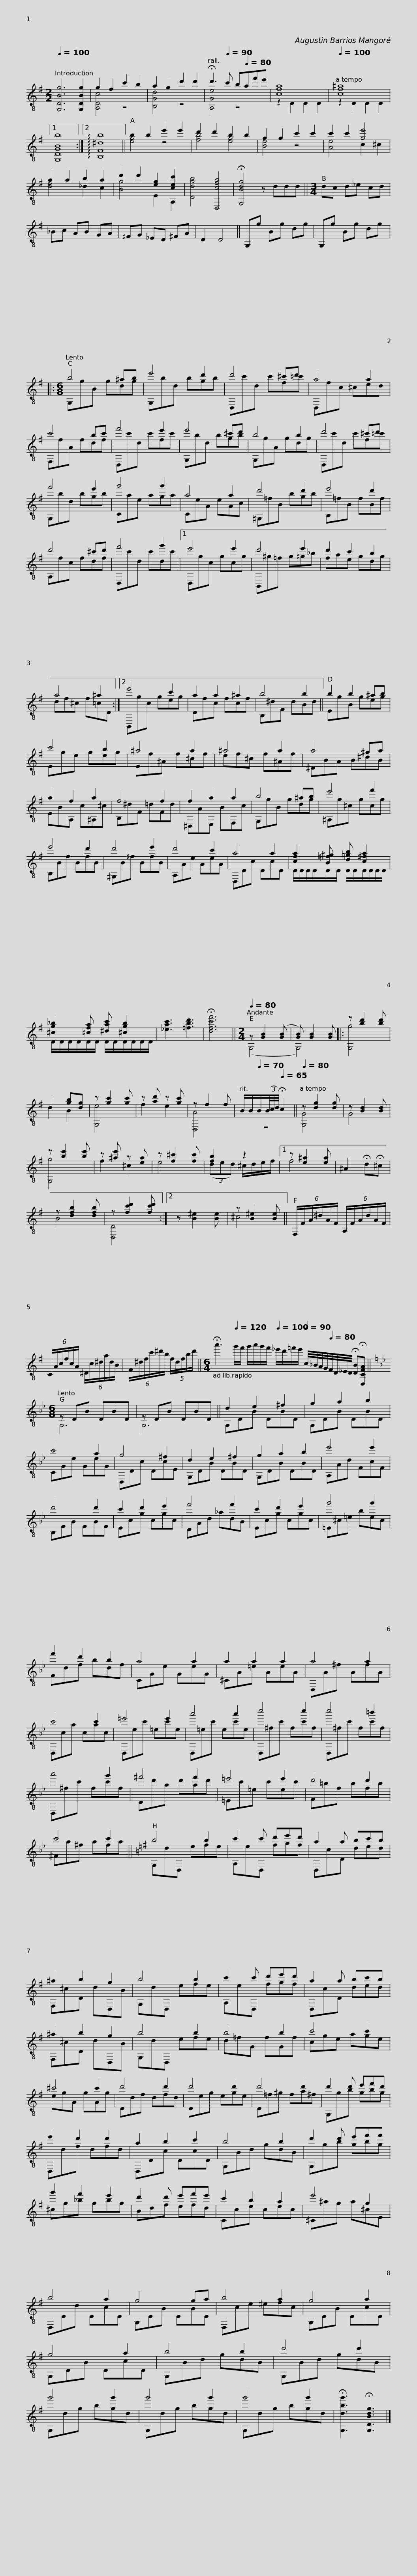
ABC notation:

X:1
%%score ( 1 2 )
L:1/8
Q:1/4=100
M:2/2
I:linebreak $
K:G
V:1 treble-8
V:2 treble-8
V:1
 [G,DBg]6 [G,DBg]2 | g2 f2 c'2 b2 | a2 g2 d'2 d'2 | !fermata!d'3[Q:1/4=90] c' b[Q:1/4=80]af'e' |$ [cfa]8 | %5
[Q:1/4=100] [cf^a]8 |1 [G,DGBb]8 :|2 !arpeggio![B,F^db]8 ||$ b2 b2 e'2 e'2 | d'2 d'2 b2 b2 | %10
 g2 g2 c'2 c'2 | c'2 c'2 [ge']4 |$ a2 a2 b2 a2 | d'2 d'2 [eg]2 [cec']2 | [Ddgb]4 [D,cfa]4 | %15
 !fermata![G,Bdg]4 z ddd ||$[M:3/4] dc d_e cd | _Bc AB GA | =FG _ED ^FA | D2 D4 ||$ %20
 G,g Bg dg | G,g Bg dg |:[M:6/8] b4 ^ab |$ e'4 d'2 | d'4 ^c'd' | %25
 a4 a2 |$ c'4 bc' | f'4 e'2 | e'4 ^c'd' |$ b4 b2 | %30
 d'4 ^c'd' | f'4 e'2 |$ g'4 g'2 | a4 a2 | d'4 d'2 |$ %35
 e'4 d'2 | d'4 ^c'd' | f'4 g'2 |1$ e'4 e'2 | d'4 e'2 | %40
 d'2 c'2 b2 |$ a4 ^a2 :|2$ e'4 c'2 | a2 a2 ^a2 | b4 b2 ||$ %45
 b2 b2 ^ab | c'4 b2 |$ ^a4 a2 | ^a4 a2 | a4 ^ga |$ %50
 a2 f2 a2 | f4 f2 | f2 a2 a2 |$ b4 ^ab | e'4 f'2 | %55
 e'4 d'2 |$ d'4 e'2 | d'4 c'2 | a4 a2 |$ [cfa]2 [B=f^g] [d=gb] [c^fa]2 | %60
 [^cg_b]2 [=cfa] [^dac'] [^cgb]2 |$ [_eac']3 [=fbd']3 | !fermata![dfc'f']6 ||$[M:2/4][Q:1/4=80] z [GB]2 ([GB] | [GB]) [GB]2 [GB] |:$ %65
 z [bd']2 [bd'] | d2 [gb][dg] | z [gc']2 [gc'] |$ z [ad'] z [gc'] | z f2 f | %70
 B/[Q:1/4=75]B/[Q:1/4=70]B/(3(B/4c/4d/4)[Q:1/4=65] !fermata!c2 ||$[Q:1/4=80] z [dg]2 [dg] | z [Bd]2 [Bd] | z [be']2 [be'] |$ z [^ae'] z [ea] | %75
 z [f^c']2 [fc'] | [fb]2 z2 |1 z [e^a]2 [ea] |$ ^A2 !fermata!d!fermata!^c | z [dfb]2 [dfb] | %80
 z [fc'd']2 [fc'd'] :|2 z [B^e]2 [Be] | z [B^e]2 [Be] || (6:4:6F,/F/A/^d/A/F/ (6:4:6A,/F/A/d/A/F/ | (6:4:6C/A/c/f/c/A/ (6:4:6^D/c/^d/a/d/B/ | %85
 (6:4:6F/^d/f/c'/^d'/b/ (5:4:5f/d/f/b/d'/ ||$[M:6/4] !fermata!a'3[Q:1/4=120] g'/f'/ g'/a'/g'/f'/[Q:1/4=100] _e'/d'/=f'/e'/[Q:1/4=90] c/4_B/4A/4G/4[Q:1/4=80]F/4D/4_E/4D/4 !fermata![DB]!fermata![D,CFA] ||$[K:Bb][M:6/8] z DB DBD | z DB DBD || d2 e2 ^f2 |$ %90
 g2 a2 b2 | c'4 a2 | g4 ^f2 |$ d2 e2 ^f2 | g2 a2 b2 | %95
 e'4 e'2 |$ d'4 d'2 | c'2 d'2 e'2 | f'4 f'2 |$ c'2 d'2 e'2 | %100
 g'4 g'2 | f'2 d'2 b2 |$ a4 a2 | a2 a2 a2 | a4 a2 |$ %105
 c'4 c'2 | =e'4 e'2 | a'4 a'2 |$ c''4 c''2 | c''4 =b'2 | %110
 a'4 g'2 |$ ^f'4 f'2 | =e'4 e'2 | d'4 d'2 |$ c'4 c'2 || %115
[K:G] b4 b2 | c'2 c' d'e'd' |$ a2 a bc'b | ^a2 b2 g2 | b4 b2 |$ %120
 c'2 c' d'e'd' | a2 a bc'b | ^a2 b2 g2 |$ b4 b2 | b4 b2 | %125
 c'4 c'2 |$ ^c'4 c'2 | d'4 d'2 | d'4 d'2 |$ d'4 d'2 | %130
 d'2 d' e'f'd' | e'2 d'2 d'2 |$ a2 b2 c'2 | b4 b2 | d'2 d' e'f'f' |$ %135
 g'2 f'2 e'2 | d'2 d' e'f'e' | c'2 b2 a2 |$ e'4 g2 | b4 a2 | %140
 g4 ga |$ b4 a2 | g4 a2 | g4 a2 |$ b4 b2 | %145
 d'4 d'2 | g'4 g'2 |$ g'4 g'2 | g'4 g'2 | !fermata![G,dbg']3 !fermata![G,DBdg]3 |] %150
V:2
 x8 | [A,Dc]4 z4 | [B,Gd]4 z4 | [A,Ge]4 z4 |$ z2 D2 D2 D2 | %5
 z2 D2 D2 D2 |1 x8 :|2 x8 ||$ [eg]4 z4 | [fb]4 [eg]4 | %10
 [Be]4 z4 | [Ae]4 c2 ^c2 |$ [df]4 _d2 c2 | [Bg]4 E2 A,2 | x8 | %15
 x8 ||$[M:3/4] x6 | x6 | x6 | x6 ||$ %20
 x6 | x6 |:[M:6/8] G,gB gdg |$ G,bd bgb | D,c'd c'f=c' | %25
 D,fc ^ced |$ F,fA fdf | D,c'd c'fc' | G,bd bgb |$ G,gA gdg | %30
 D,c'd c'f=c' | G,bd bgb |$ Cae aga | CeA eAc | ^G,=fB bgb |$ %35
 B,=fB fBf | A,fc fdf | D,c'd c'dc' |1$ D,gc gcg | B,,^g=f g=g_b | %40
 fae gdg |$ df^c f=cD :|2$ B,,gc geg | Dfc fcf | B,^dF dBd ||$ %45
 EgB geg | Ege geg |$ Ef^A f^cf | ef^c f^Af | ^DBA B^dB |$ %50
 EBA, c^A,^c | B,^dF =dFd | ^D,AE, BF,c |$ G,gB gdg | ^A,g^c gcg | %55
 B,Bf BfB |$ ^G,B=f BfB | A,Ae AeA | D,Dc DcD |$ D/D/D/D/D/D/ D/D/D/D/D/D/ | %60
 D/D/D/D/D/D/ D/D/D/D/D/D/ |$ x6 | x6 ||$[M:2/4] (G,4 | G,4) |:$ %65
 [G,g]4 | d2 B2 | [G,e]4 |$ f2 e2 | [D,A]4 | %70
 z4 ||$ [G,G]4 | G4 | [G,g]4 |$ f2 ^c2 | %75
 e4 | (3(ded) ^c/d/e/f/ |1 f4 |$ x4 | B4 | %80
 [D,D]4 :|2 x4 | ^c4 || x4 | x4 | %85
 x4 ||$[M:6/4] x12 ||$[K:Bb][M:6/8] G,6 | G,6 || G,DB DBD |$ %90
 G,DB DBD | CGe GeG | D,Dc DcE |$ G,DB DBD | G,DB DBD | %95
 A,Ad FcF |$ B,FB FBF | Ecg cgc | DAd _adB |$ Ecg cgc | %100
 =E^c=e bec | Fdf bdf |$ CGe GeG | ^CA=e AeA | D,A^f AfA |$ %105
 D,ca cac | D,ec' =ec'e | D,=ec' ec'e |$ D,^fc' fc'f | D,^fc' fc'f | %110
 D,^fc' fc'f |$ Dd'a d'ad' | =Ec'=e c'ec' | F=bf bfb |$ ^Fa^f afa || %115
[K:G] G,dD, efe | A,eD, fgf |$ D,cD ded | F,^cD dD,B | G,dD, efe |$ %120
 A,eD, fgf | D,cD ded | F,^cD dD,B |$ G,dD, efe | d=fG fGf | %125
 cge age |$ egA gAg | Ddf dfd | Deg ege |$ D=f^g fa^f | %130
 G,gb gbg | D,df dfd |$ D,Dc DcD | G,Bd gdB | G,gb gbg |$ %135
 ^cg_b gbg | Bdf efd | Cce cec |$ ^C^ag a^cE | D,Dd DcD | %140
 G,DB DBD |$ D,ce ^efc | G,DB DcD | G,DB DcD |$ G,Bd gdB | %145
 G,Bd gdB | G,dg bgd |$ G,dg bgd | G,dg bgd | x6 |] %150
